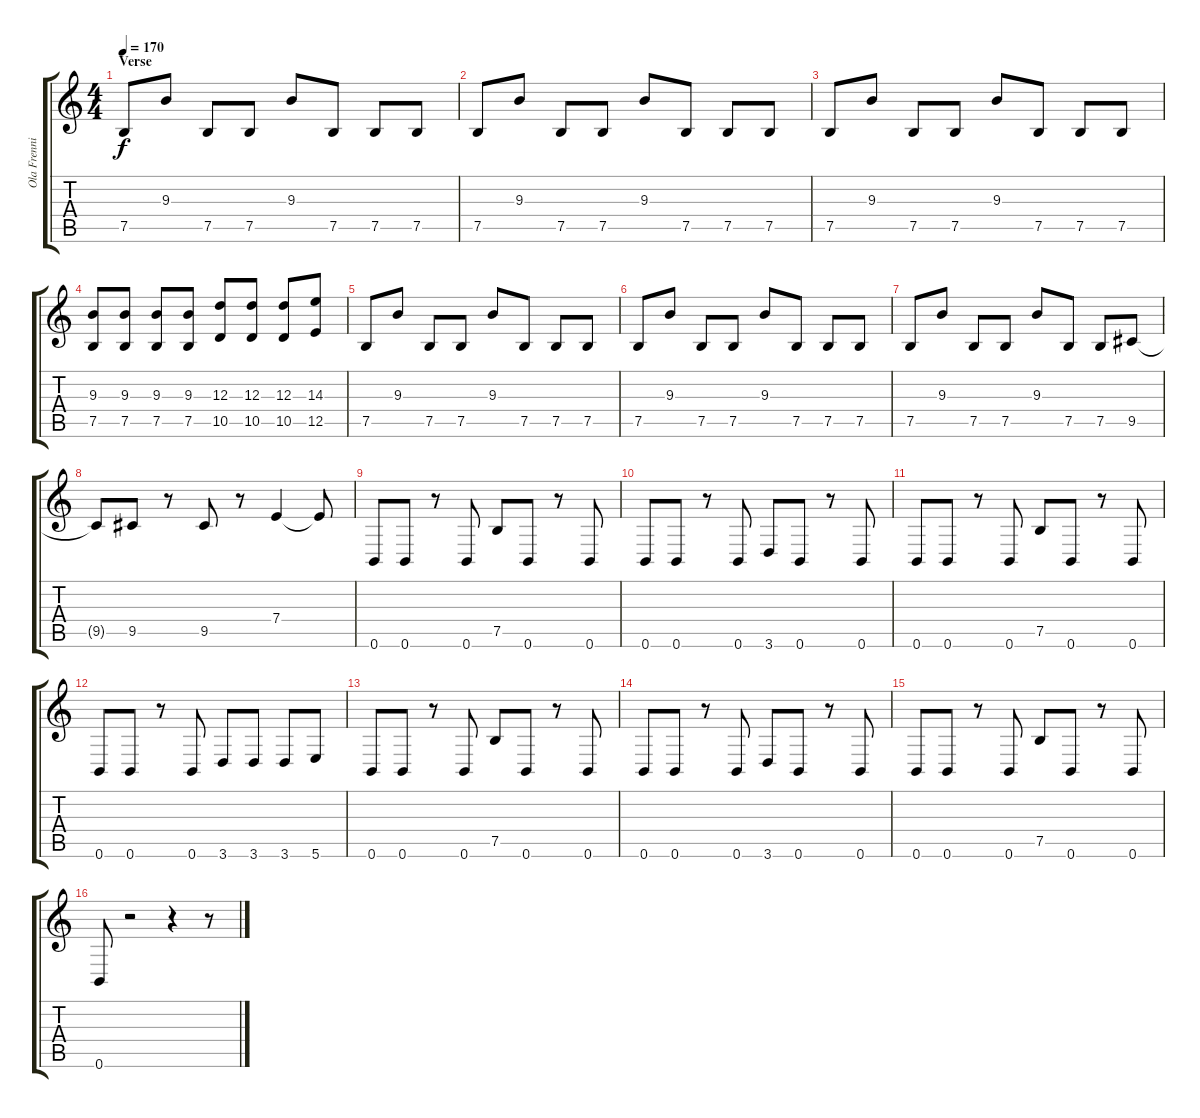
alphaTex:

\track ("Ola Frenning" "Ola Frenni") {instrument distortionguitar}
\staff {score tabs}
\tuning (B3 Gb3 D3 A2 E2 B1) {hide}
\ts (4 4)
\section ("" "Verse")
\tempo 170
\clef g2
\ks c
7.5.8{dy f} 9.3.8 7.5.8 7.5.8 9.3.8 7.5.8 7.5.8 7.5.8 |
7.5.8 9.3.8 7.5.8 7.5.8 9.3.8 7.5.8 7.5.8 7.5.8 |
7.5.8 9.3.8 7.5.8 7.5.8 9.3.8 7.5.8 7.5.8 7.5.8 |
(9.3 7.5).8 (9.3 7.5).8 (9.3 7.5).8 (9.3 7.5).8 (12.3 10.5).8 (12.3 10.5).8 (12.3 10.5).8 (14.3 12.5).8 |
7.5.8 9.3.8 7.5.8 7.5.8 9.3.8 7.5.8 7.5.8 7.5.8 |
7.5.8 9.3.8 7.5.8 7.5.8 9.3.8 7.5.8 7.5.8 7.5.8 |
7.5.8 9.3.8 7.5.8 7.5.8 9.3.8 7.5.8 7.5.8 9.5.8 |
9.5{t}.8 9.5.8 r.8 9.5.8 r.8 7.4.4 7.4{t}.8 |
0.6.8 0.6.8 r.8 0.6.8 7.5.8 0.6.8 r.8 0.6.8 |
0.6.8 0.6.8 r.8 0.6.8 3.6.8 0.6.8 r.8 0.6.8 |
0.6.8 0.6.8 r.8 0.6.8 7.5.8 0.6.8 r.8 0.6.8 |
0.6.8 0.6.8 r.8 0.6.8 3.6.8 3.6.8 3.6.8 5.6.8 |
0.6.8 0.6.8 r.8 0.6.8 7.5.8 0.6.8 r.8 0.6.8 |
0.6.8 0.6.8 r.8 0.6.8 3.6.8 0.6.8 r.8 0.6.8 |
0.6.8 0.6.8 r.8 0.6.8 7.5.8 0.6.8 r.8 0.6.8 |
0.6.8 r.2 r.4 r.8
